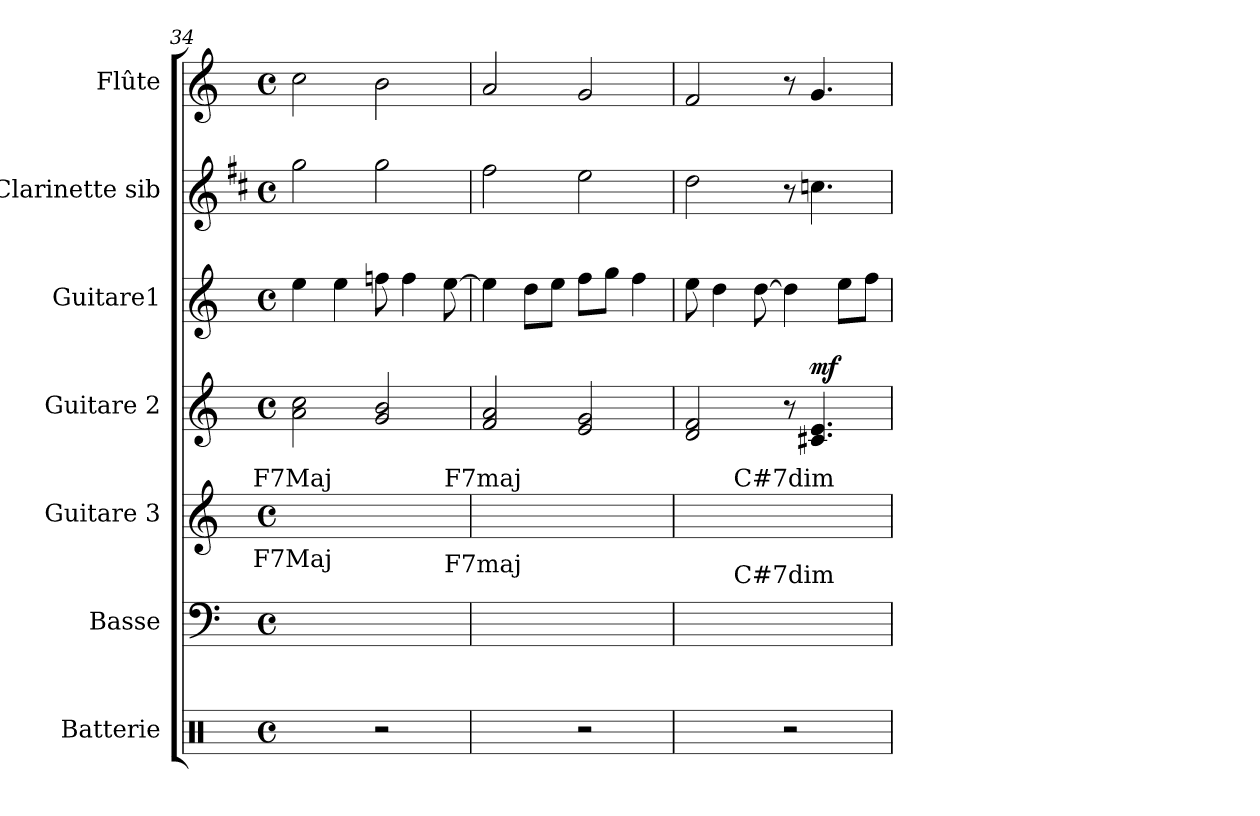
**kern	**kern	**kern	**kern	**dynam	**kern	**kern	**kern
*part7	*part6	*part5	*part4	*part4	*part3	*part2	*part1
*staff7	*staff6	*staff5	*staff4	*staff4	*staff3	*staff2	*staff1
*I"Batterie	*I"Basse	*I"Guitare 3	*I"Guitare 2	*	*I"Guitare1	*I"Clarinette sib	*I"Flûte
*I'Batt.	*I'B.ƒ.	*I'Gtr.ƒ. 3	*I'Gtr.ƒ. 2	*	*I'Gtr.ƒ. 1	*I'Cl. Sib	*I'Fl.
*clefX	*clefF4	*clefG2	*clefG2	*	*clefG2	*clefG2	*clefG2
*	*ITrd7c12	*ITrd7c12	*ITrd7c12	*	*ITrd7c12	*ITrd1c2	*
*k[]	*k[]	*k[]	*k[]	*	*k[]	*k[]	*k[]
*C:	*C:	*C:	*C:	*	*C:	*C:	*C:
*M4/4	*M4/4	*M4/4	*M4/4	*	*M4/4	*M4/4	*M4/4
*met(c)	*met(c)	*met(c)	*met(c)	*	*met(c)	*met(c)	*met(c)
=34	=34	=34	=34	=34	=34	=34	=34
!	!	!LO:TX:a:cj:t=F7Maj	!	!	!	!	!
!	!LO:TX:a:cj:t=F7Maj	!	!	!	!	!	!
2Ra/yy	1Eyy	1eyy	2A\ 2c\	.	4e\	2ff\	2cc\
.	.	.	.	.	4e\	.	.
2r	.	.	2G/ 2B/	.	8fn\	2ff\	2b\
.	.	.	.	.	4f\	.	.
.	.	.	.	.	[8e\	.	.
=35	=35	=35	=35	=35	=35	=35	=35
!	!	!LO:TX:a:cj:t=F7maj	!	!	!	!	!
!	!LO:TX:a:cj:t=F7maj	!	!	!	!	!	!
2Ra/yy	2D\yy	2d\yy	2F/ 2A/	.	4e\]	2ee\	2a/
.	.	.	.	.	8d\L	.	.
.	.	.	.	.	8e\J	.	.
2r	2C\yy	2c\yy	2E/ 2G/	.	8f\L	2dd\	2g/
.	.	.	.	.	8g\J	.	.
.	.	.	.	.	4f\	.	.
=36	=36	=36	=36	=36	=36	=36	=36
2Ra/yy	2BB\yy	2B\yy	2D/ 2F/	.	8e\	2cc\	2f/
.	.	.	.	.	4d\	.	.
.	.	.	.	.	[8d\	.	.
!	!	!LO:TX:a:cj:t=C#7dim	!	!	!	!	!
!	!LO:TX:a:cj:t=C#7dim	!	!	!	!	!	!
2r	2BB\yy	2B\yy	8r	.	4d\]	8r	8r
!	!	!	!	!LO:DY:a	!	!	!
.	.	.	4.C#X/ 4.E/	mf	.	4.b-X\	4.g/
.	.	.	.	.	8e\L	.	.
.	.	.	.	.	8f\J	.	.
=	=	=	=	=	=	=	=
*-	*-	*-	*-	*-	*-	*-	*-
